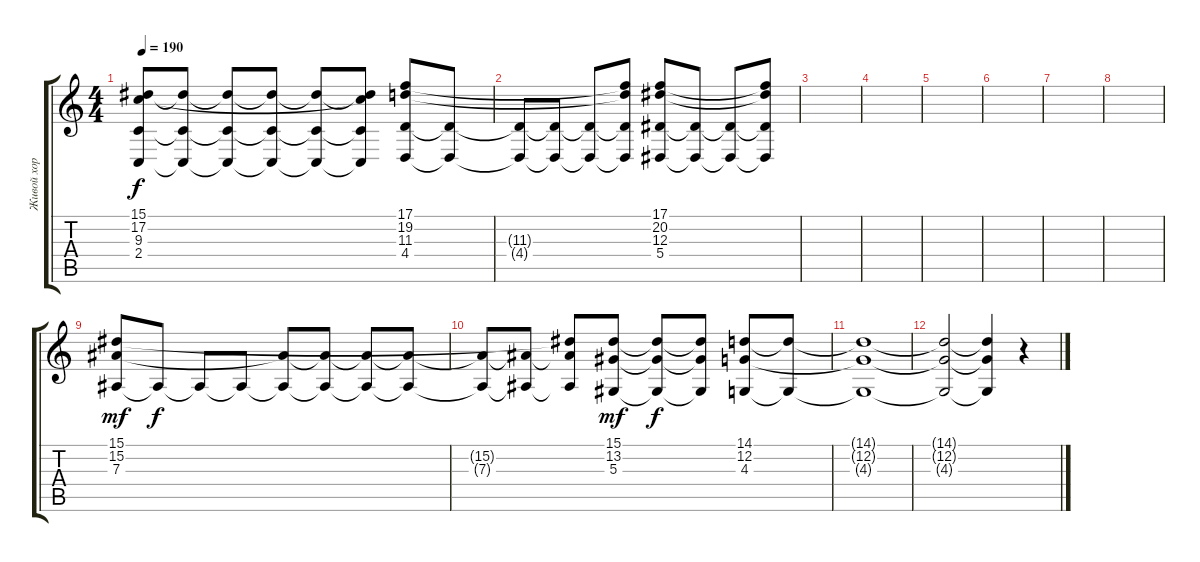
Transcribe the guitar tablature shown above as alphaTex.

\track ("Живой хор + стринги" "Живой хор ") {instrument choiraahs}
\staff {score tabs}
\tuning (C4 G3 Eb3 Bb2 F2 C2) {hide}
\ts (4 4)
\tempo 190
\clef g2
\ks c
(15.1 17.2 9.3 2.4).8{dy f} (15.1{t} 9.3{t} 2.4{t}).8 (15.1{t} 9.3{t} 2.4{t}).8 (15.1{t} 9.3{t} 2.4{t}).8 (15.1{t} 9.3{t} 2.4{t}).8 (15.1{t} 17.2{t} 9.3{t} 2.4{t}).8 (17.1 19.2 11.3 4.4).8 (11.3{t} 4.4{t}).8 |
(11.3{t} 4.4{t}).8 (11.3{t} 4.4{t}).8 (11.3{t} 4.4{t}).8 (17.1{t} 19.2{t} 11.3{t} 4.4{t}).8 (17.1 20.2 12.3 5.4).8 (12.3{t} 5.4{t}).8 (12.3{t} 5.4{t}).8 (17.1{t} 20.2{t} 12.3{t} 5.4{t}).8 |
|
|
|
|
|
|
(15.1 15.2 7.3).8{dy mf} 7.3{t}.8{dy f} 7.3{t}.8 7.3{t}.8 (15.2{t} 7.3{t}).8 (15.2{t} 7.3{t}).8 (15.2{t} 7.3{t}).8 (15.2{t} 7.3{t}).8 |
(15.2{t} 7.3{t}).8 (15.2{t} 7.3{t}).8 (15.1{t} 15.2{t} 7.3{t}).8 (15.1 13.2 5.3).8{dy mf} (15.1{t} 13.2{t} 5.3{t}).8{dy f} (15.1{t} 13.2{t} 5.3{t}).8 (14.1 12.2 4.3).8 (14.1{t} 4.3{t}).8 |
(14.1{t} 12.2{t} 4.3{t}).1 |
(14.1{t} 12.2{t} 4.3{t}).2 (14.1{t} 12.2{t} 4.3{t}).4 r.4
